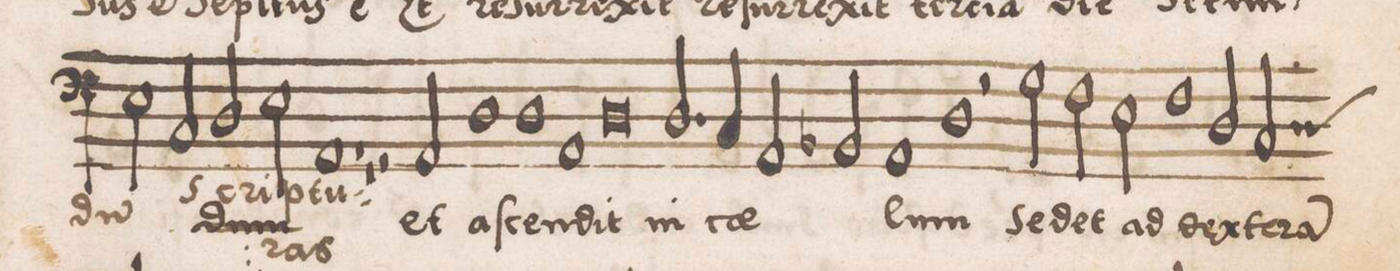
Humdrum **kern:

**kern	**text
*I"BASSVS	*
*clefF4	*
*k[]	*
*met(c|)	*
*M2/1	*
2E\	-du(m)
2C/	Scri-
2D/	.
2E\	-ptu-
=96	=96
1AA	-ras
1r	.
=97	=97
1r	.
2r	.
2AA/	et
=98	=98
1D	a-
1D	-ſcen-
=99	=99
1AA	-dit
0D	in
=100	=100
2.D/	c(ae)-
4C/	.
=101	=101
2AA/	.
2BB-X/	.
1AA	-lum
=102	=102
1D	.
2r	.
2G\	se-
=103	=103
2F\	-det
2E\	ad
1F	dex-
=104	=104
2D/	-te-
*custos:D	*
2C/	-ra(m)
*-	*-
